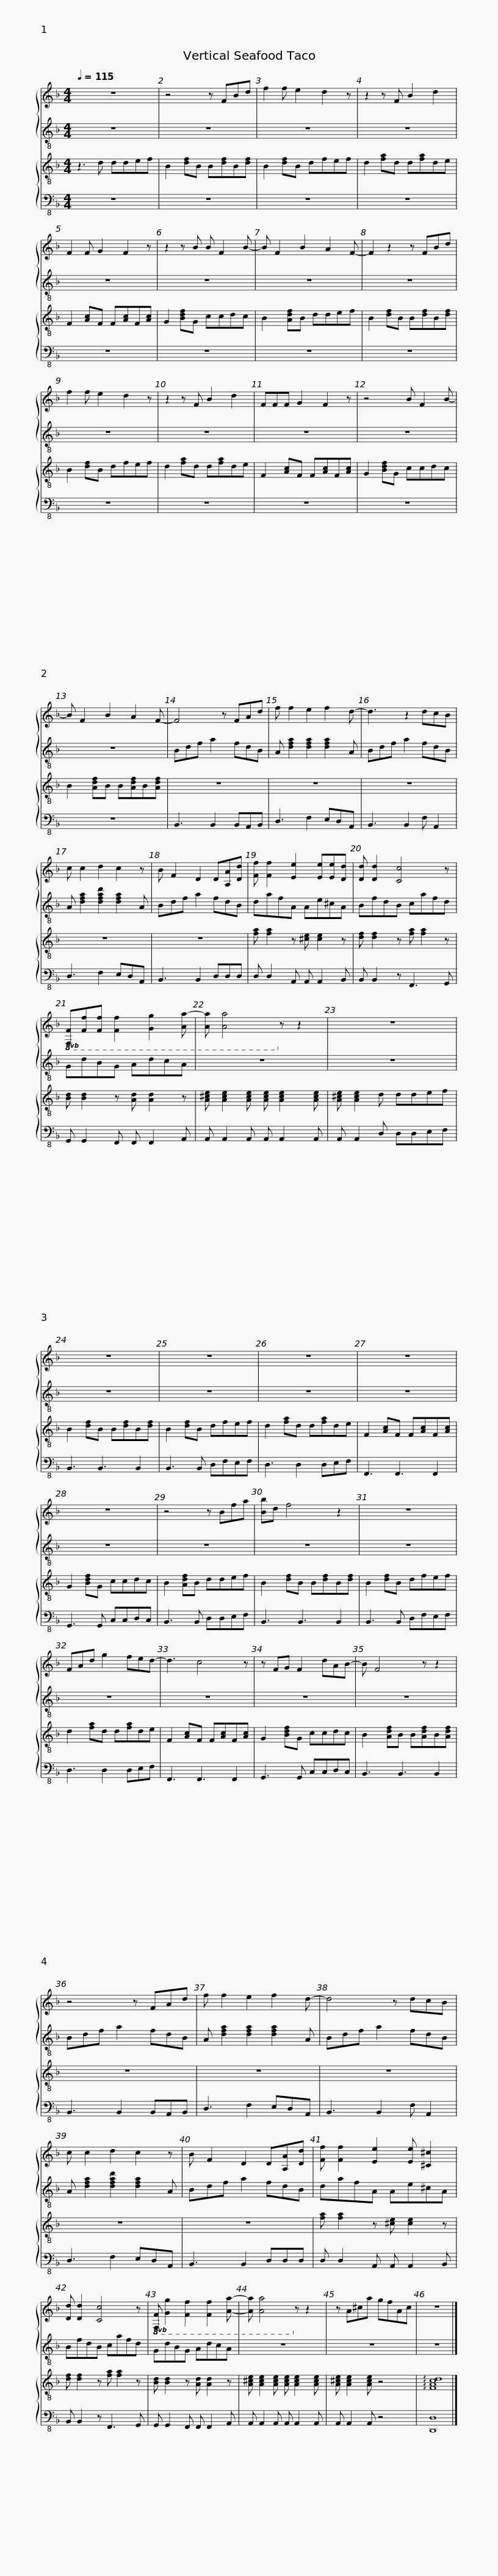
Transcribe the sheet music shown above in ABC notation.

X:1
%%score { 1 | 2 } { 3 | 4 }
L:1/8
Q:1/4=115
M:4/4
I:linebreak $
K:F
V:1 treble
V:2 treble-8
V:3 treble-8
V:4 bass-8
V:1
 z8 | z4 z FBd | f2 f e2 d2 z | z2 z F B2 d2 | F2 F G2 F2 z | %5
 z2 z B B F2 B- |$ B F2 B2 A2 F- | F2 z2 z FBd | f2 f e2 d2 z | z2 z F B2 d2 | %10
 FFF G2 F2 z |$ z4 B F2 B- | B F2 B2 A2 F- | F4 z FAd | f f2 e2 f2 d- | %15
 d3 z2 dcB |$ c c2 d2 c2 z | B F2 D2 D[A,A][Dd] | [Ff] [Ff]2 [Ee]2 [Ee][Ee][Dd] | [Dd] [Dd]2 [Cc]4 z |$ %20
!8vb(! [F,F][F,F][F,F] [F,F]2 [G,G]2 [A,A-] | [A,A] [A,A]4!8vb)! z z2 | z8 | z8 | z8 |$ %25
 z8 | z8 | z8 | z4 z Bfa | [Bb]d f4 z2 |$ %30
 z8 | FAd g2 fed- | d3 c4 z | z FG F2 dAB- | B F4 z z2 |$ %35
 z4 z FAd | f f2 e2 f2 d- | d4 z dcB | c c2 d2 c2 z | B F2 D2 D[A,A][Dd] |$ %40
 [Ff] [Ff]2 [Ee]2 [Ee] [^C^c]2 | [Dd] [Dd]2 [Cc]4 z |!8vb(! [F,F] [G,G]2 [F,F]2 [F,F]2 [A,A]- | [A,A] [A,A]4!8vb)! z z2 |$ z A^ca gfAc | %45
 z8 |] %46
V:2
 z8 | z8 | z8 | z8 | z8 | %5
 z8 |$ z8 | z8 | z8 | z8 | %10
 z8 |$ z8 | z8 | Bdf a2 fdB | A [dfa]2 [dfa]2 [dfa]2 A | %15
 Bdf a2 fdB |$ A [dfa]2 [dfad']2 [dfa]2 A | Bdf a2 fdB | dafA Ae^cA | BfdB cafd |$ %20
 GdBG AdcA | z8 | z8 | z8 | z8 |$ %25
 z8 | z8 | z8 | z8 | z8 |$ %30
 z8 | z8 | z8 | z8 | z8 |$ %35
 Bdf a2 fdB | A [dfa]2 [dfa]2 [dfa]2 A | Bdf a2 fdB | A [dfa]2 [dfad']2 [dfa]2 A | Bdf a2 fdB |$ %40
 dafA Ae^cA | BfdB cafd | GdBG AdcA | z8 |$ z8 | %45
 z8 |] %46
V:3
 z3 d ddef | B2 [df]B B[df]B[df] | B2 [df]B dfef | d2 [fa]d d[fa]de | F2 [Ac]F F[Ac]F[Ac] | %5
 G2 [Bdf]G ccdc |$ B2 [Adf]B ddef | B2 [df]B B[df]B[df] | B2 [df]B dfef | d2 [fa]d d[fa]de | %10
 F2 [Ac]F F[Ac]F[Ac] |$ G2 [Bdf]G ccdc | B2 [Adf]B B[Adf]B[Adf] | z8 | z8 | %15
 z8 |$ z8 | z8 | [fa] [fa]2 z [^ce] [ce]2 z | [df] [df]2 z [fa] [fa]2 z |$ %20
 [Bd] [Bd]2 z [Ad] [Ad]2 z | [A^ce] [Ace]2 [Ace] [Ace] [Ace]2 [Ace] | [A^ce] [Ace]2 d ddef | B2 [df]B B[df]B[df] | B2 [df]B dfef |$ %25
 d2 [fa]d d[fa]de | F2 [Ac]F F[Ac]F[Ac] | G2 [Bdf]G ccdc | B2 [Adf]B ddef | B2 [df]B B[df]B[df] |$ %30
 B2 [df]B dfef | d2 [fa]d d[fa]de | F2 [Ac]F F[Ac]F[Ac] | G2 [Bdf]G ccdc | B2 [Adf]B B[Adf]B[Adf] |$ %35
 z8 | z8 | z8 | z8 | z8 |$ %40
 [fa] [fa]2 z [^ce] [ce]2 z | [df] [df]2 z [fa] [fa]2 z | [Bd] [Bd]2 z [Ad] [Ad]2 z | [A^ce] [Ace]2 [Ace] [Ace] [Ace]2 [Ace] |$ [A^ce] [Ace]2 [Ace] z4 | %45
 !arpeggio![FAcd]8 |] %46
V:4
 z8 | z8 | z8 | z8 | z8 | %5
 z8 |$ z8 | z8 | z8 | z8 | %10
 z8 |$ z8 | z8 | B,,3 B,,2 B,,A,,B,, | D,3 F,2 E,D,A,, | %15
 B,,3 B,,2 F, A,,2 |$ D,3 F,2 E,D,A,, | B,,3 B,,2 D,D,D, | D, D,2 A,, A,, A,,2 B,, | B,, B,,2 z F,,3 G,, |$ %20
 G,, G,,2 F,, F,, F,,2 A,, | A,, A,,2 A,, A,, A,,2 A,, | A,, A,,2 D, D,D,E,F, | B,,3 B,,3 B,,2 | B,,3 B,, D,F,E,F, |$ %25
 D,3 D,2 D,E,F, | F,,3 F,,3 F,,2 | G,,3 G,, C,C,D,C, | B,,3 B,, D,D,E,F, | B,,3 B,,3 B,,2 |$ %30
 B,,3 B,, D,F,E,F, | D,3 D,2 D,E,F, | F,,3 F,,3 F,,2 | G,,3 G,, C,C,D,C, | B,,3 B,,3 B,,2 |$ %35
 B,,3 B,,2 B,,A,,B,, | D,3 F,2 E,D,A,, | B,,3 B,,2 F, A,,2 | D,3 F,2 E,D,A,, | B,,3 B,,2 D,D,D, |$ %40
 D, D,2 A,, A,, A,,2 B,, | B,, B,,2 z F,,3 G,, | G,, G,,2 F,, F,, F,,2 A,, | A,, A,,2 A,, A,, A,,2 A,, |$ A,, A,,2 A,, z4 | %45
 [D,,D,]8 |] %46
